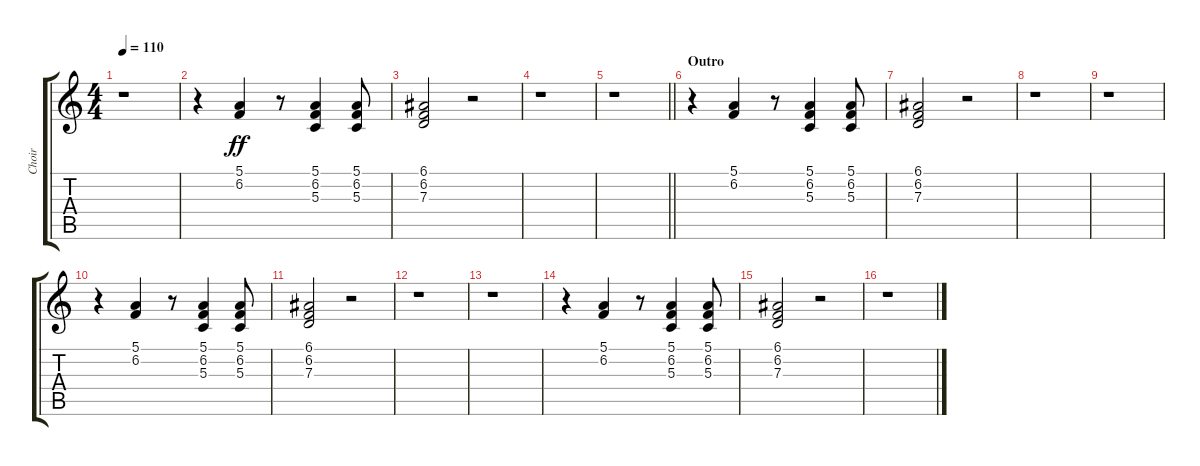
\track ("Choir" "Choir") {instrument voiceoohs}
\staff {score tabs}
\tuning (E4 B3 G3 D3 A2 E2) {hide}
\ts (4 4)
\tempo 110
\clef g2
\ks c
r.1{dy ff} |
r.4 (5.1 6.2).4 r.8 (5.1 6.2 5.3).4 (5.1 6.2 5.3).8 |
(6.1 6.2 7.3).2 r.2 |
r.1 |
\barLineRight lightlight
r.1 |
\section ("" "Outro")
r.4 (5.1 6.2).4 r.8 (5.1 6.2 5.3).4 (5.1 6.2 5.3).8 |
(6.1 6.2 7.3).2 r.2 |
r.1 |
r.1 |
r.4 (5.1 6.2).4 r.8 (5.1 6.2 5.3).4 (5.1 6.2 5.3).8 |
(6.1 6.2 7.3).2 r.2 |
r.1 |
r.1 |
r.4 (5.1 6.2).4 r.8 (5.1 6.2 5.3).4 (5.1 6.2 5.3).8 |
(6.1 6.2 7.3).2 r.2 |
r.1
